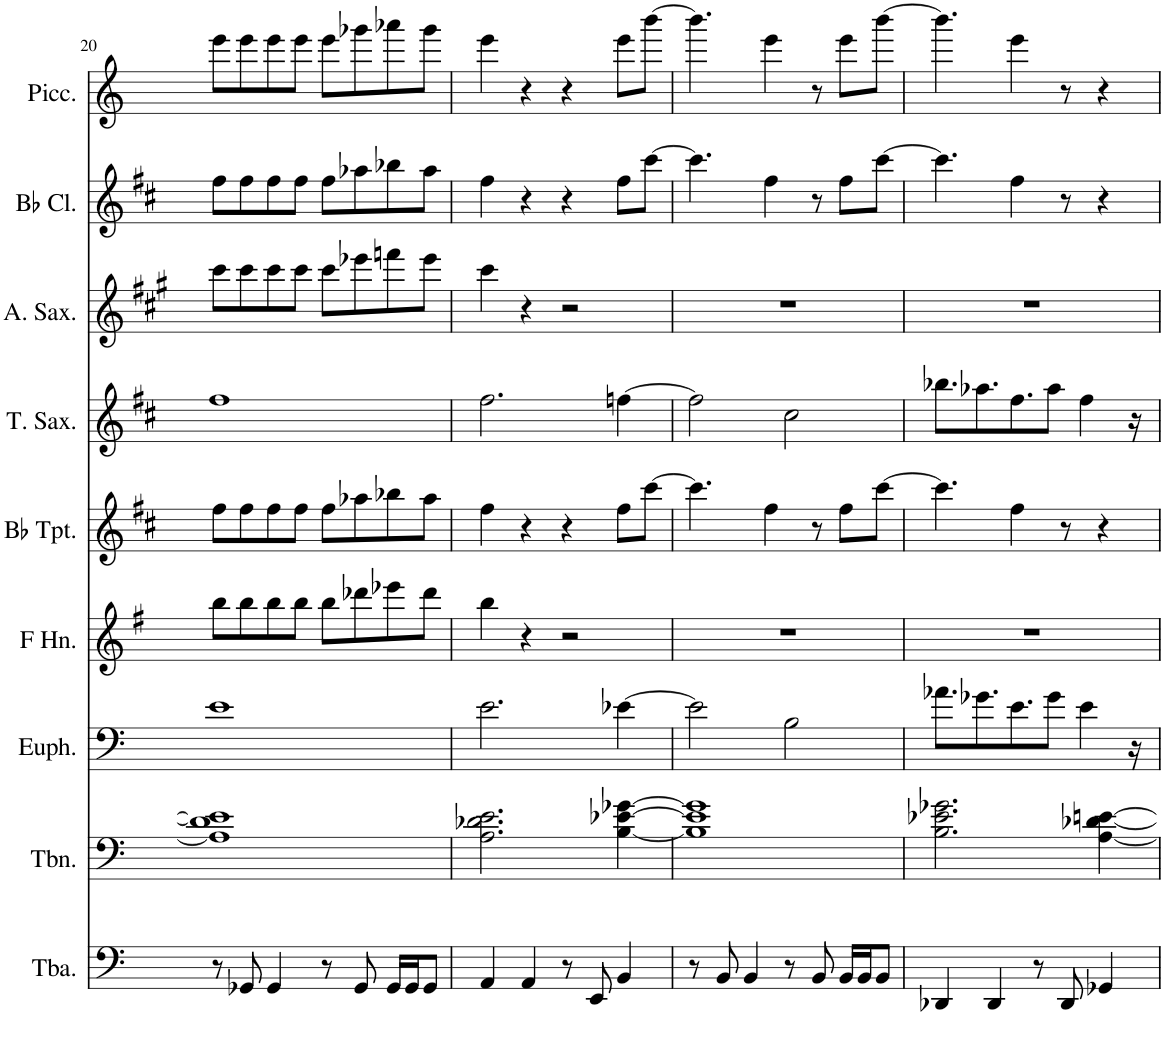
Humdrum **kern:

**kern	**kern	**kern	**kern	**kern	**kern	**kern	**kern	**kern
*part9	*part8	*part7	*part6	*part5	*part4	*part3	*part2	*part1
*staff9	*staff8	*staff7	*staff6	*staff5	*staff4	*staff3	*staff2	*staff1
*I"Tuba	*I"Trombone	*I"Euphonium	*I"Horn in F	*I"Bb Trumpet	*I"Tenor Saxophone	*I"Alto Saxophone	*I"Bb Clarinet	*I"Piccolo
*I'Tba.	*I'Tbn.	*I'Euph.	*	*I'Bb Tpt.	*I'T. Sax.	*I'A. Sax.	*I'Bb Cl.	*I'Picc.
!!LO:PB:g=z
*clefF4	*clefF4	*clefF4	*clefG2	*clefG2	*clefG2	*clefG2	*clefG2	*clefG2
*	*	*	*Trd4c7	*Trd1c2	*Trd8c14	*Trd5c9	*Trd1c2	*Trd-7c-12
*k[]	*k[]	*k[]	*k[f#]	*k[f#c#]	*k[f#c#]	*k[f#c#g#]	*k[f#c#]	*k[]
*M4/4	*M4/4	*M4/4	*M4/4	*M4/4	*M4/4	*M4/4	*M4/4	*M4/4
=20	=20	=20	=20	=20	=20	=20	=20	=20
8r	1A] 1d-] 1e]	1e	8bb\L	8ff#\L	1ff#	8ccc#\L	8ff#\L	8eee\L
8GG-X/	.	.	8bb\	8ff#\	.	8ccc#\	8ff#\	8eee\
4GG-/	.	.	8bb\	8ff#\	.	8ccc#\	8ff#\	8eee\
.	.	.	8bb\J	8ff#\J	.	8ccc#\J	8ff#\J	8eee\J
8r	.	.	8bb\L	8ff#\L	.	8ccc#\L	8ff#\L	8eee\L
8GG-/	.	.	8ddd-X\	8aa-X\	.	8eee-X\	8aa-X\	8ggg-X\
16GG-/LL	.	.	8eee-X\	8bb-X\	.	8fffn\	8bb-X\	8aaa-X\
16GG-/J	.	.	.	.	.	.	.	.
8GG-/J	.	.	8ddd-\J	8aa-\J	.	8eee-\J	8aa-\J	8ggg-\J
=21	=21	=21	=21	=21	=21	=21	=21	=21
4AA/	2.A\ 2.d-X\ 2.e\	2.e\	4bb\	4ff#\	2.ff#\	4ccc#\	4ff#\	4eee\
4AA/	.	.	4r	4r	.	4r	4r	4r
8r	.	.	2r	4r	.	2r	4r	4r
8EE/	.	.	.	.	.	.	.	.
4BB/	[4B\ [4e-X\ [4g-X\	[4e-X\	.	8ff#\L	[4ffn\	.	8ff#\L	8eee\L
.	.	.	.	[8ccc#\J	.	.	[8ccc#\J	[8bbb\J
=22	=22	=22	=22	=22	=22	=22	=22	=22
8r	1B] 1e-] 1g-]	2e-\]	1r	4.ccc#\]	2ff\]	1r	4.ccc#\]	4.bbb\]
8BB/	.	.	.	.	.	.	.	.
4BB/	.	.	.	.	.	.	.	.
.	.	.	.	4ff#\	.	.	4ff#\	4eee\
8r	.	2B\	.	.	2cc#\	.	.	.
8BB/	.	.	.	8r	.	.	8r	8r
16BB/LL	.	.	.	8ff#\L	.	.	8ff#\L	8eee\L
16BB/J	.	.	.	.	.	.	.	.
8BB/J	.	.	.	[8ccc#\J	.	.	[8ccc#\J	[8bbb\J
=23	=23	=23	=23	=23	=23	=23	=23	=23
4DD-X/	2.B\ 2.e-X\ 2.g-X\	8.a-X\L	1r	4.ccc#\]	8.bb-X\L	1r	4.ccc#\]	4.bbb\]
.	.	8.g-X\	.	.	8.aa-X\	.	.	.
4DD-/	.	.	.	.	.	.	.	.
.	.	8.e\	.	4ff#\	8.ff#\	.	4ff#\	4eee\
8r	.	.	.	.	.	.	.	.
.	.	8g-\J	.	.	8aa-\J	.	.	.
8DD-/	.	.	.	8r	.	.	8r	8r
.	.	4e\	.	.	4ff#\	.	.	.
4GG-X/	[4A\ [4d-X\ [4en\	.	.	4r	.	.	4r	4r
.	.	16r	.	.	16r	.	.	.
=	=	=	=	=	=	=	=	=
*-	*-	*-	*-	*-	*-	*-	*-	*-
